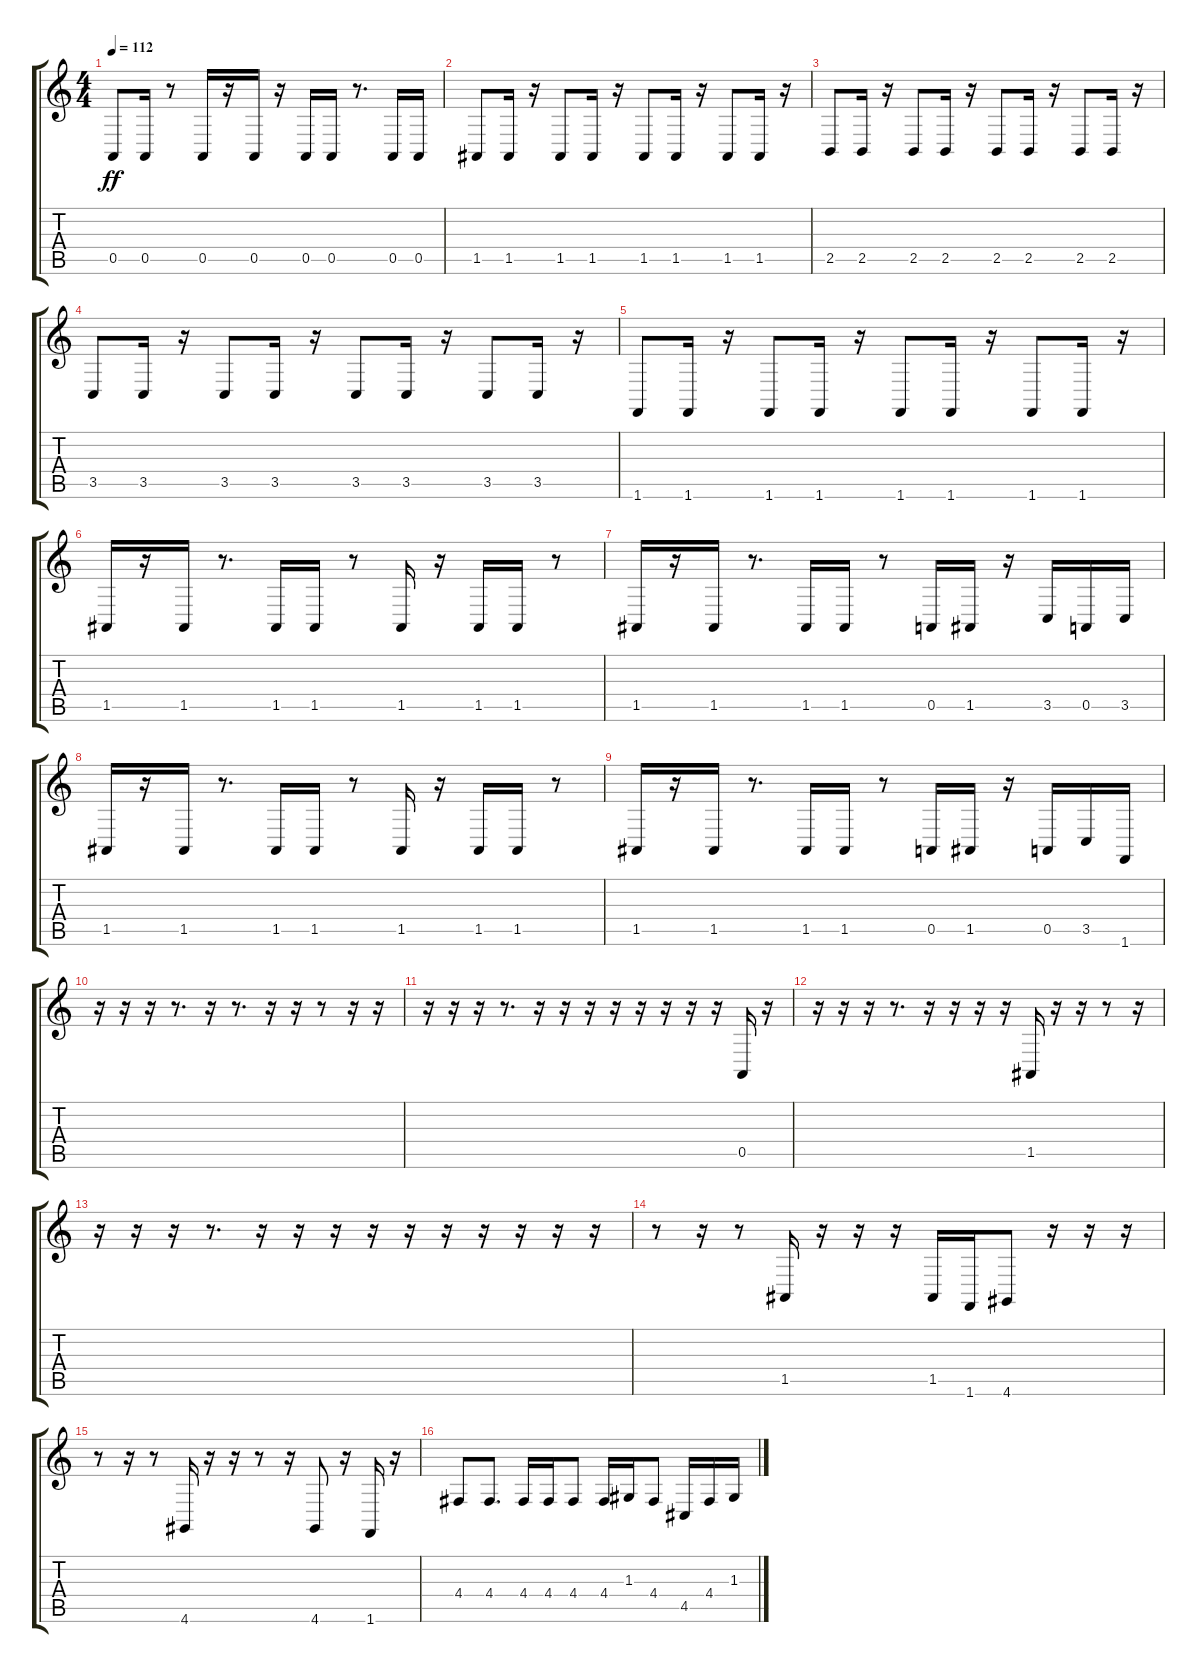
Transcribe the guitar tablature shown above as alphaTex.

\track "" {instrument acousticgrandpiano}
\staff {score tabs}
\tuning (E4 B3 G3 D3 A2 E2) {hide}
\ts (4 4)
\tempo 112
\clef g2
\ks c
0.5.8{dy ff} 0.5.16 r.8 0.5.16 r.16 0.5.16 r.16 0.5.16 0.5.16 r.8{d} 0.5.16 0.5.16 |
1.5.8 1.5.16 r.16 1.5.8 1.5.16 r.16 1.5.8 1.5.16 r.16 1.5.8 1.5.16 r.16 |
2.5.8 2.5.16 r.16 2.5.8 2.5.16 r.16 2.5.8 2.5.16 r.16 2.5.8 2.5.16 r.16 |
3.5.8 3.5.16 r.16 3.5.8 3.5.16 r.16 3.5.8 3.5.16 r.16 3.5.8 3.5.16 r.16 |
1.6.8 1.6.16 r.16 1.6.8 1.6.16 r.16 1.6.8 1.6.16 r.16 1.6.8 1.6.16 r.16 |
1.5.16 r.16 1.5.16 r.8{d} 1.5.16 1.5.16 r.8 1.5.16 r.16 1.5.16 1.5.16 r.8 |
1.5.16 r.16 1.5.16 r.8{d} 1.5.16 1.5.16 r.8 0.5.16 1.5.16 r.16 3.5.16 0.5.16 3.5.16 |
1.5.16 r.16 1.5.16 r.8{d} 1.5.16 1.5.16 r.8 1.5.16 r.16 1.5.16 1.5.16 r.8 |
1.5.16 r.16 1.5.16 r.8{d} 1.5.16 1.5.16 r.8 0.5.16 1.5.16 r.16 0.5.16 3.5.16 1.6.16 |
r.16{instrument synthbass1} r.16 r.16 r.8{d} r.16 r.8{d} r.16 r.16 r.8 r.16 r.16 |
r.16 r.16 r.16 r.8{d} r.16 r.16 r.16 r.16 r.16 r.16 r.16 r.16 0.5.16 r.16 |
r.16 r.16 r.16 r.8{d} r.16 r.16 r.16 r.16 1.5.16 r.16 r.16 r.8 r.16 |
r.16 r.16 r.16 r.8{d} r.16 r.16 r.16 r.16 r.16 r.16 r.16 r.16 r.16 r.16 |
r.8{instrument synthbass2} r.16 r.8 1.5.16 r.16 r.16 r.16 1.5.16 1.6.16 4.6.8 r.16 r.16 r.16 |
r.8 r.16 r.8 4.6.16 r.16 r.16 r.8 r.16 4.6.8 r.16 1.6.16 r.16 |
4.4.8 4.4.8{d} 4.4.16 4.4.16 4.4.8 4.4.16 1.3.16 4.4.8 4.5.16 4.4.16 1.3.16
